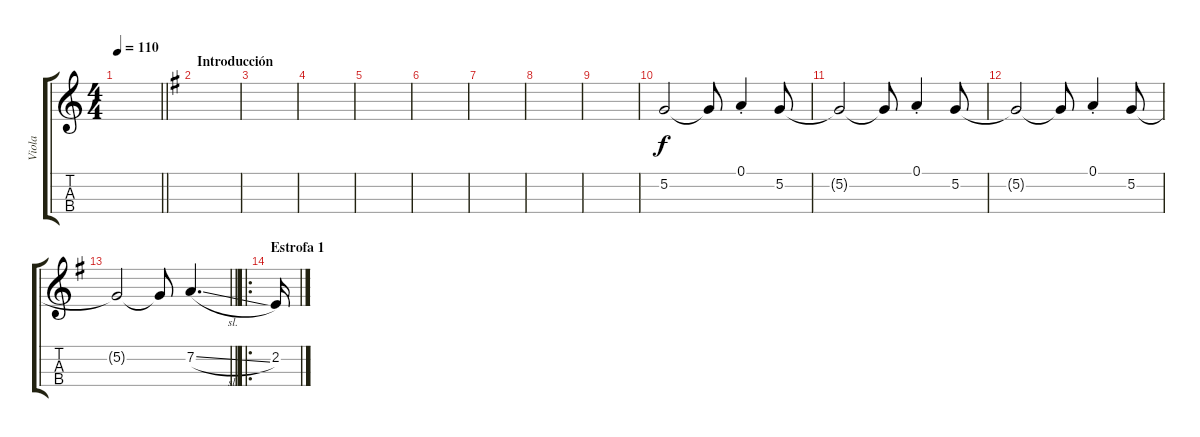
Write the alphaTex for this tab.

\track ("Viola" "Viola") {instrument viola}
\staff {score tabs}
\tuning (A4 D4 G3 C3) {hide}
\ts (4 4)
\tempo 110
\clef g2
\barLineRight lightlight
\ks c
|
\section ("" "Introducción")
\ks eminor
|
|
|
|
|
|
|
|
5.2.2 5.2{t}.8 0.1{st}.4 5.2.8 |
5.2{t}.2 5.2{t}.8 0.1{st}.4 5.2.8 |
5.2{t}.2 5.2{t}.8 0.1{st}.4 5.2.8 |
\barLineRight lightlight
5.2{t}.2 5.2{t}.8 7.2{sl}.4{d} |
\ro
\section ("" "Estrofa 1")
2.2.16
